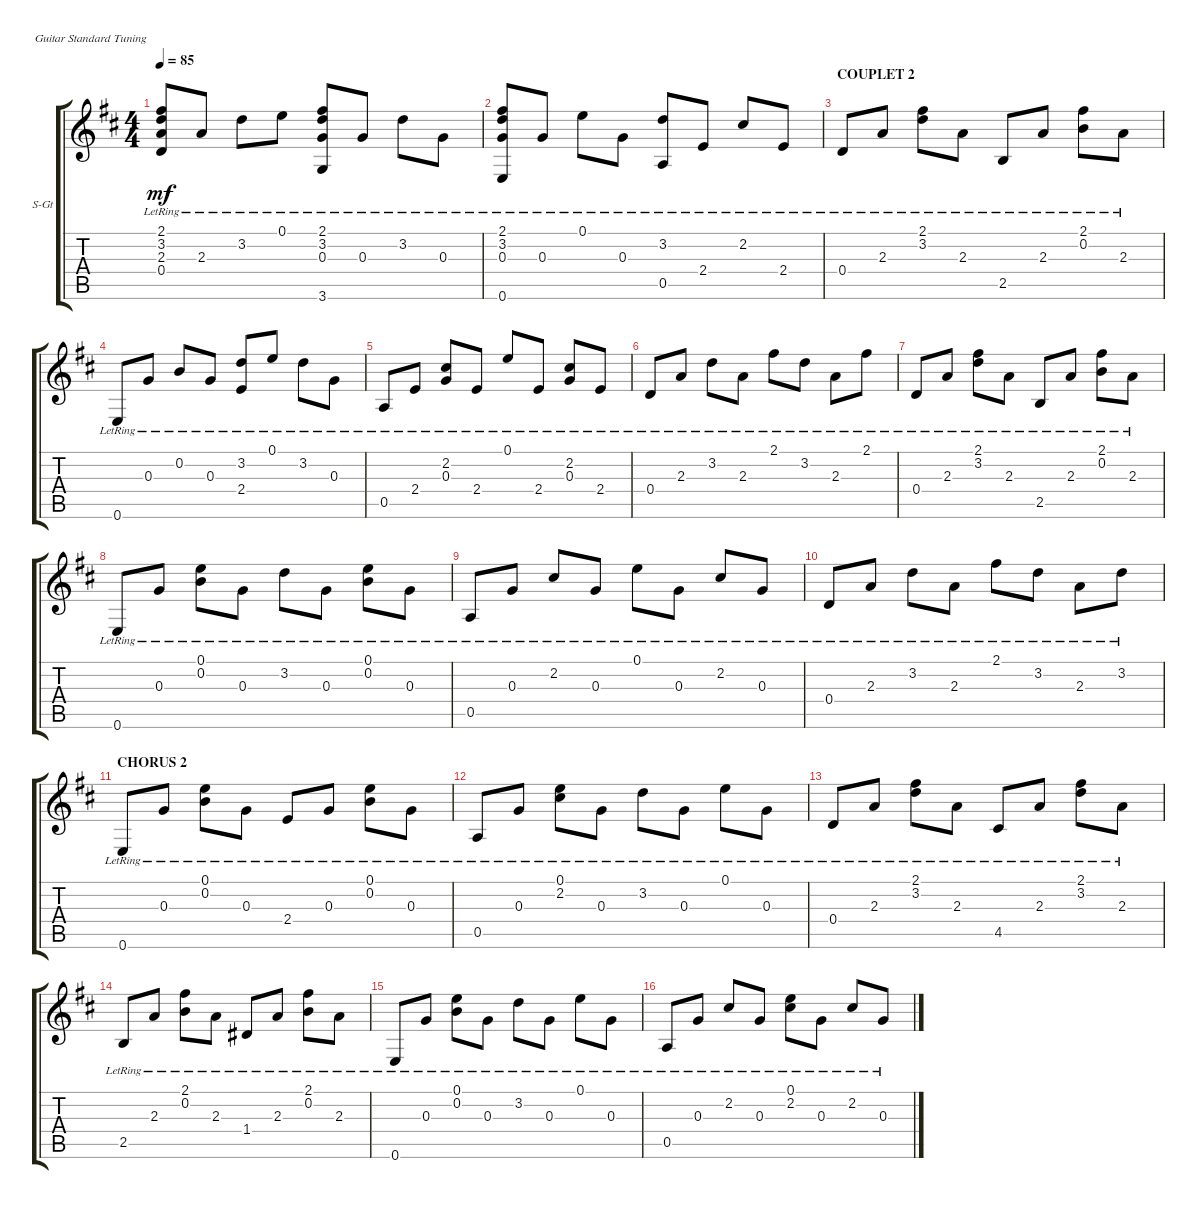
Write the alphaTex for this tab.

\defaultSystemsLayout 4
\bracketExtendMode groupsimilarinstruments
\firstSystemTrackNameOrientation horizontal
\otherSystemsTrackNameOrientation horizontal
\track ("Steel Guitar" "S-Gt") {instrument acousticguitarsteel}
\staff {score tabs}
\tuning (E4 B3 G3 D3 A2 E2)
\ts (4 4)
\tempo 85
\clef g2
\ks d
(2.1{lr} 0.4{lr} 3.2 2.3).8{dy mf} 2.3{lr}.8 3.2{lr}.8 0.1{lr}.8 (3.6{lr} 2.1{lr} 3.2 0.3).8 0.3{lr}.8 3.2{lr}.8 0.3{lr}.8 |
(2.1{lr} 3.2{lr} 0.3{lr} 0.6{lr}).8 0.3{lr}.8 0.1{lr}.8 0.3{lr}.8 (0.5{lr} 3.2{lr}).8 2.4{lr}.8 2.2{lr}.8 2.4{lr}.8 |
\section ("" "COUPLET 2")
0.4{lr}.8 2.3{lr}.8 (3.2{lr} 2.1{lr}).8 2.3{lr}.8 2.5{lr}.8 2.3{lr}.8 (0.2{lr} 2.1{lr}).8 2.3{lr}.8 |
0.6{lr}.8 0.3{lr}.8 0.2{lr}.8 0.3{lr}.8 (3.2{lr} 2.4{lr}).8 0.1{lr}.8 3.2{lr}.8 0.3{lr}.8 |
0.5{lr}.8 2.4{lr}.8 (2.2{lr} 0.3{lr}).8 2.4{lr}.8 0.1{lr}.8 2.4{lr}.8 (2.2{lr} 0.3{lr}).8 2.4{lr}.8 |
0.4{lr}.8 2.3{lr}.8 3.2{lr}.8 2.3{lr}.8 2.1{lr}.8 3.2{lr}.8 2.3{lr}.8 2.1{lr}.8 |
0.4{lr}.8 2.3{lr}.8 (3.2{lr} 2.1{lr}).8 2.3{lr}.8 2.5{lr}.8 2.3{lr}.8 (0.2{lr} 2.1{lr}).8 2.3{lr}.8 |
0.6{lr}.8 0.3{lr}.8 (0.2{lr} 0.1{lr}).8 0.3{lr}.8 3.2{lr}.8 0.3{lr}.8 (0.2{lr} 0.1{lr}).8 0.3{lr}.8 |
0.5{lr}.8 0.3{lr}.8 2.2{lr}.8 0.3{lr}.8 0.1{lr}.8 0.3{lr}.8 2.2{lr}.8 0.3{lr}.8 |
0.4{lr}.8 2.3{lr}.8 3.2{lr}.8 2.3{lr}.8 2.1{lr}.8 3.2{lr}.8 2.3{lr}.8 3.2{lr}.8 |
\section ("" "CHORUS 2")
0.6{lr}.8 0.3{lr}.8 (0.2{lr} 0.1{lr}).8 0.3{lr}.8 2.4{lr}.8 0.3{lr}.8 (0.2{lr} 0.1{lr}).8 0.3{lr}.8 |
0.5{lr}.8 0.3{lr}.8 (2.2{lr} 0.1{lr}).8 0.3{lr}.8 3.2{lr}.8 0.3{lr}.8 0.1{lr}.8 0.3{lr}.8 |
0.4{lr}.8 2.3{lr}.8 (3.2{lr} 2.1{lr}).8 2.3{lr}.8 4.5{lr}.8 2.3{lr}.8 (3.2{lr} 2.1{lr}).8 2.3{lr}.8 |
2.5{lr}.8 2.3{lr}.8 (0.2{lr} 2.1{lr}).8 2.3{lr}.8 1.4{lr}.8 2.3{lr}.8 (0.2{lr} 2.1{lr}).8 2.3{lr}.8 |
0.6{lr}.8 0.3{lr}.8 (0.2{lr} 0.1{lr}).8 0.3{lr}.8 3.2{lr}.8 0.3{lr}.8 0.1{lr}.8 0.3{lr}.8 |
0.5{lr}.8 0.3{lr}.8 2.2{lr}.8 0.3{lr}.8 (2.2{lr} 0.1{lr}).8 0.3{lr}.8 2.2{lr}.8 0.3{lr}.8
